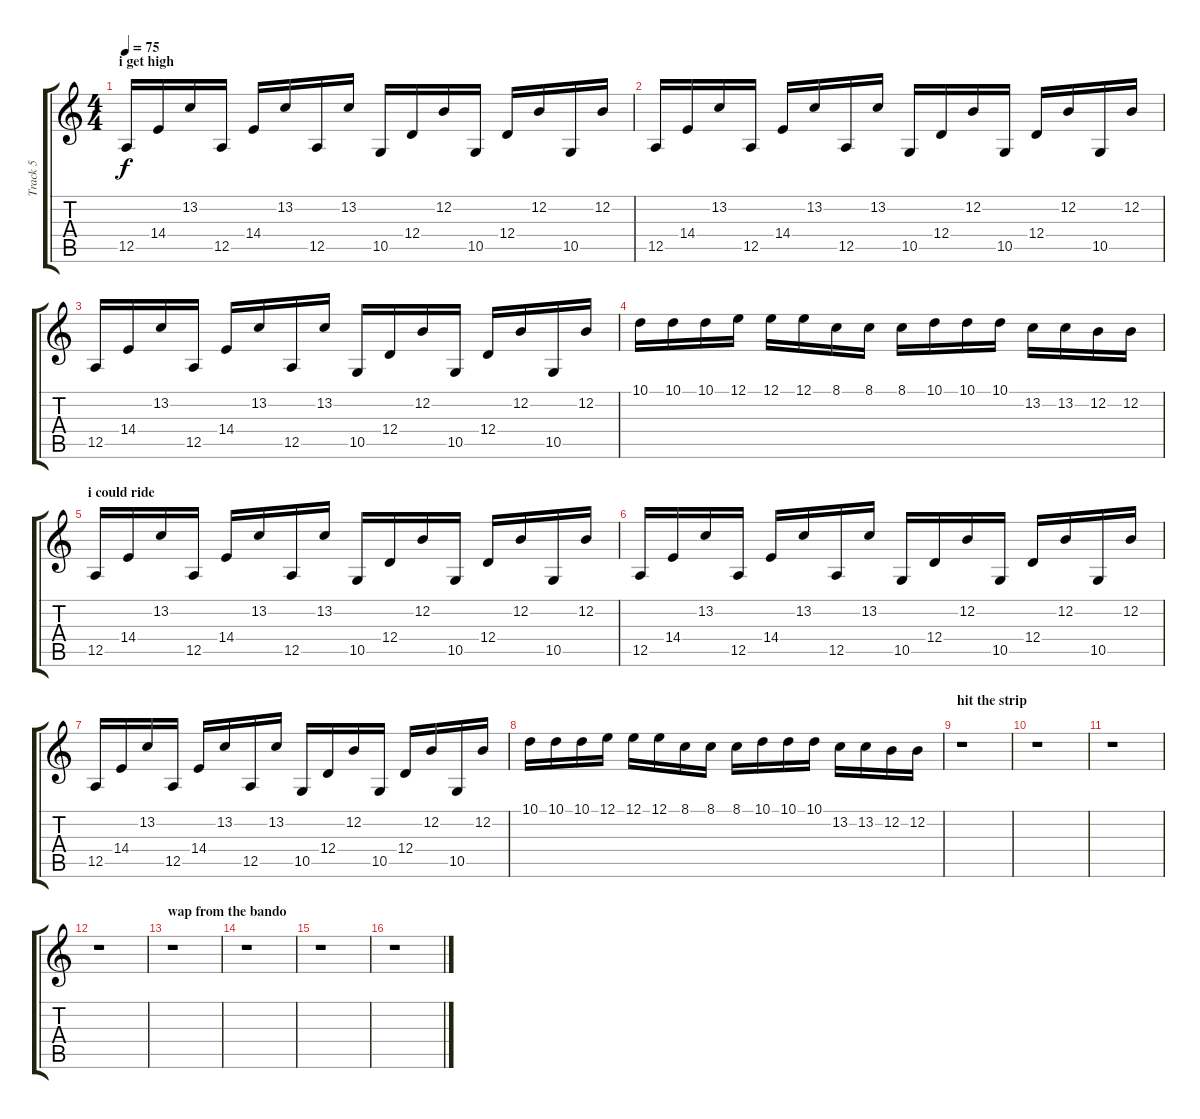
\track ("Track 5" "Track 5") {instrument musicbox}
\staff {score tabs}
\tuning (E4 B3 G3 D3 A2 E2) {hide}
\ts (4 4)
\section ("" "i get high")
\tempo 75
\clef g2
\ks c
12.5.16{dy f} 14.4.16 13.2.16 12.5.16 14.4.16 13.2.16 12.5.16 13.2.16 10.5.16 12.4.16 12.2.16 10.5.16 12.4.16 12.2.16 10.5.16 12.2.16 |
12.5.16 14.4.16 13.2.16 12.5.16 14.4.16 13.2.16 12.5.16 13.2.16 10.5.16 12.4.16 12.2.16 10.5.16 12.4.16 12.2.16 10.5.16 12.2.16 |
12.5.16 14.4.16 13.2.16 12.5.16 14.4.16 13.2.16 12.5.16 13.2.16 10.5.16 12.4.16 12.2.16 10.5.16 12.4.16 12.2.16 10.5.16 12.2.16 |
10.1.16 10.1.16 10.1.16 12.1.16 12.1.16 12.1.16 8.1.16 8.1.16 8.1.16 10.1.16 10.1.16 10.1.16 13.2.16 13.2.16 12.2.16 12.2.16 |
\section ("" "i could ride")
12.5.16 14.4.16 13.2.16 12.5.16 14.4.16 13.2.16 12.5.16 13.2.16 10.5.16 12.4.16 12.2.16 10.5.16 12.4.16 12.2.16 10.5.16 12.2.16 |
12.5.16 14.4.16 13.2.16 12.5.16 14.4.16 13.2.16 12.5.16 13.2.16 10.5.16 12.4.16 12.2.16 10.5.16 12.4.16 12.2.16 10.5.16 12.2.16 |
12.5.16 14.4.16 13.2.16 12.5.16 14.4.16 13.2.16 12.5.16 13.2.16 10.5.16 12.4.16 12.2.16 10.5.16 12.4.16 12.2.16 10.5.16 12.2.16 |
10.1.16 10.1.16 10.1.16 12.1.16 12.1.16 12.1.16 8.1.16 8.1.16 8.1.16 10.1.16 10.1.16 10.1.16 13.2.16 13.2.16 12.2.16 12.2.16 |
\section ("" "hit the strip")
r.1 |
r.1 |
r.1 |
r.1 |
\section ("" "wap from the bando")
r.1 |
r.1 |
r.1 |
r.1
